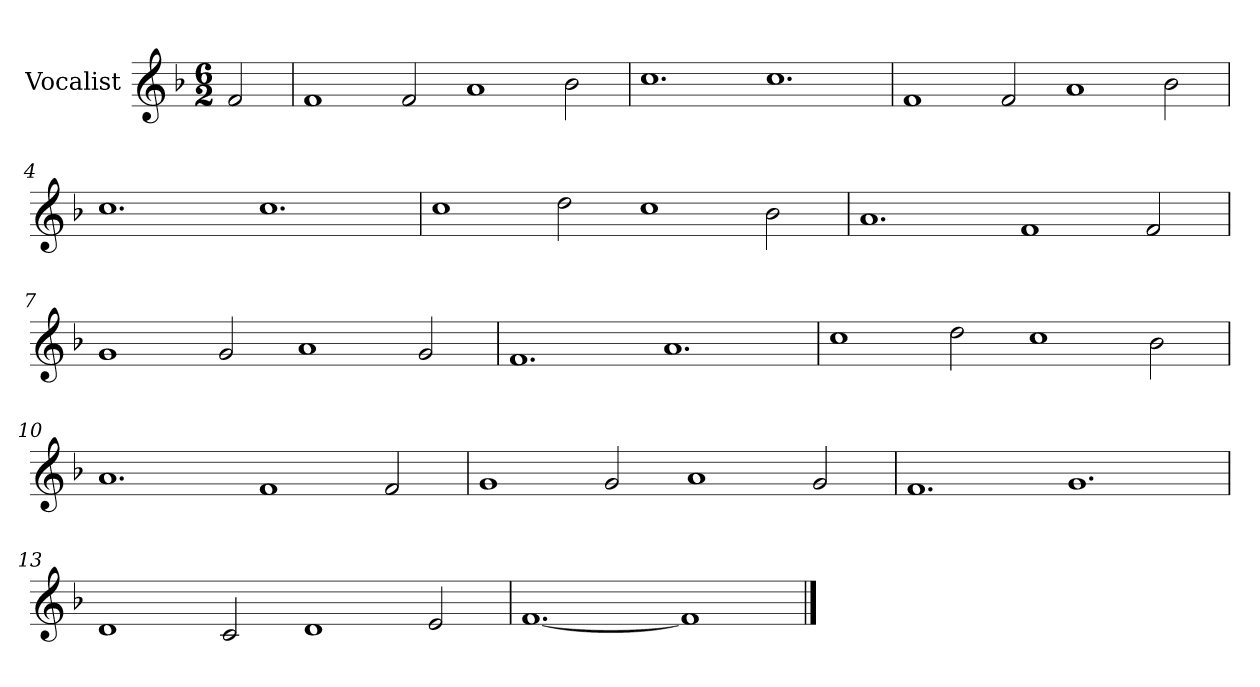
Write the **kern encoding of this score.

**kern
*part1
*staff1
*I"Vocalist
*k[b-]
*F:
*M6/2
=
2f
=1
1f
2f
1a
2b-
=2
1.cc
1.cc
=3
1f
2f
1a
2b-
=4
1.cc
1.cc
=5
1cc
2dd
1cc
2b-
=6
1.a
1f
2f
=7
1g
2g
1a
2g
=8
1.f
1.a
=9
1cc
2dd
1cc
2b-
=10
1.a
1f
2f
=11
1g
2g
1a
2g
=12
1.f
1.g
=13
1d
2c
1d
2e
=14
[1.f
1f]
==
*-
